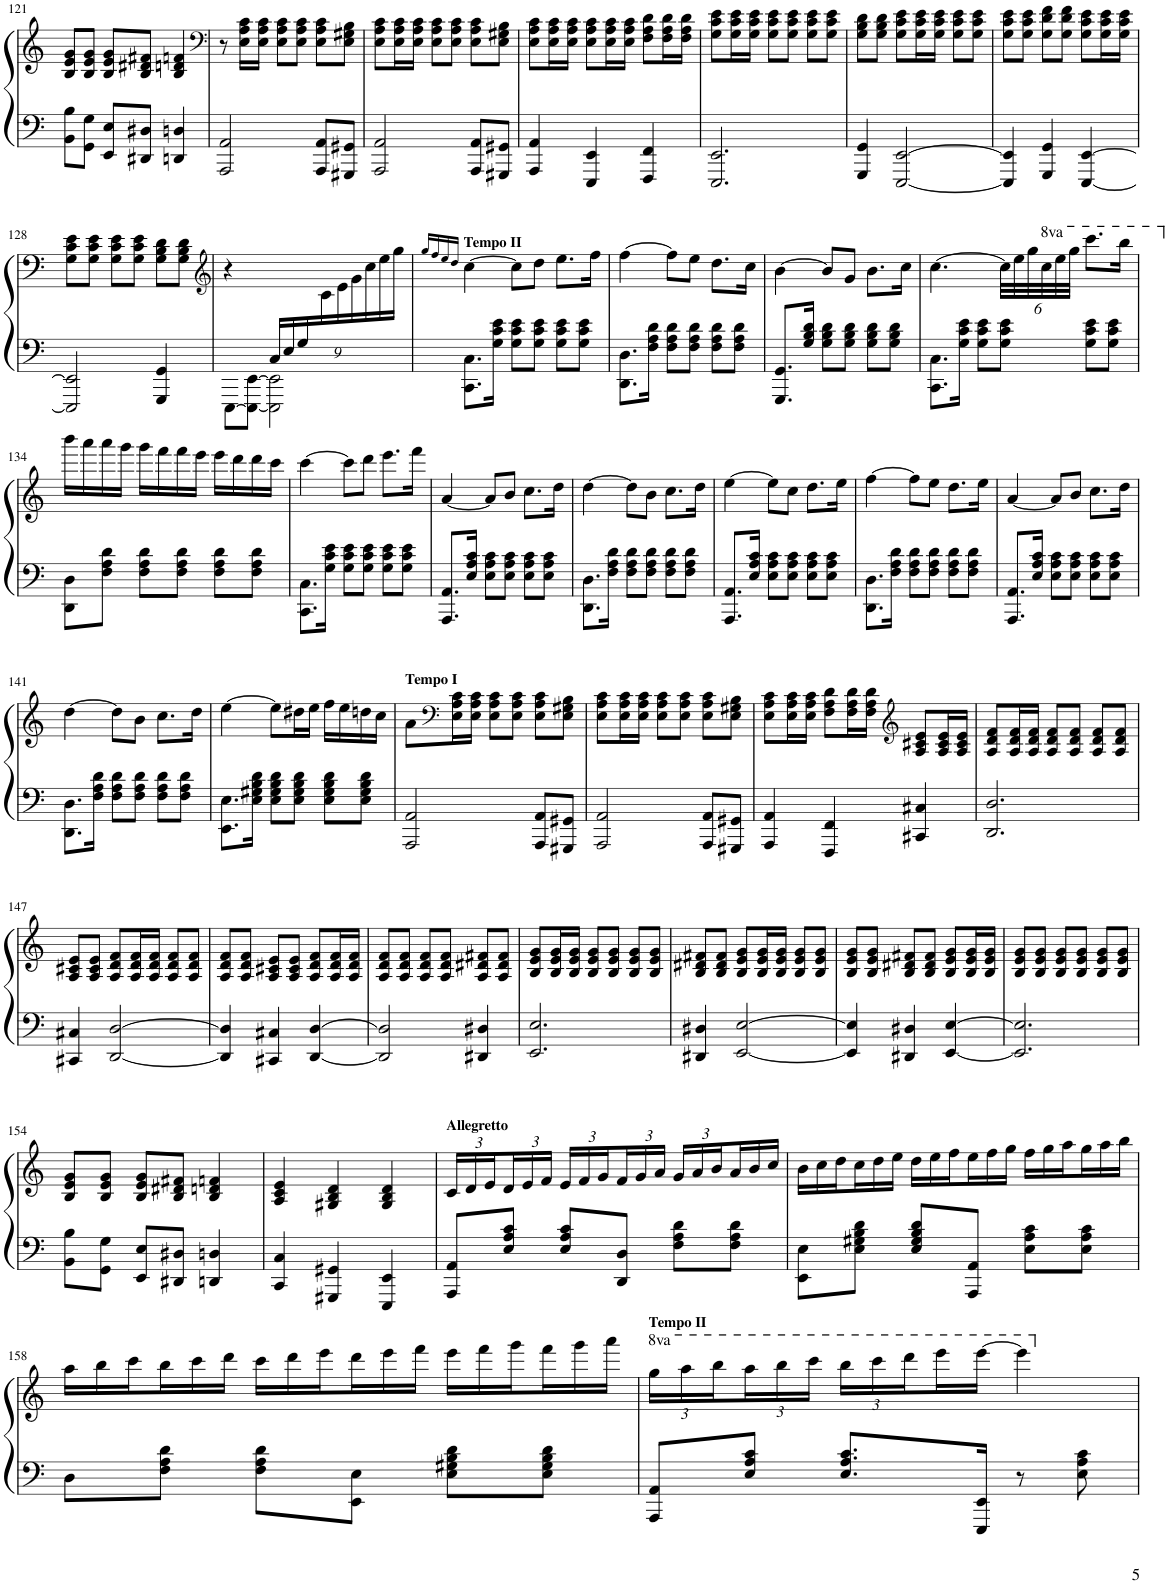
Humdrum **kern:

**kern	**kern
*part1	*part1
*staff2	*staff1
*I"Piano	*
*I'Pno	*
!!LO:PB:g=z
*clefF4	*clefG2
*k[]	*k[]
*M3/4	*M3/4
=121	=121
8BB\ 8B\L	8B/ 8e/ 8g/L
8GG\ 8G\J	8B/ 8e/ 8g/J
8EE/ 8E/L	8B/ 8e/ 8g/L
8DD#X/ 8D#X/J	8B/ 8d#X/ 8f#X/J
4DDn/ 4Dn/	4B/ 4dn/ 4fn/
=122	=122
*	*clefF4
2AAA/ 2AA/	8r
.	16E\ 16A\ 16c\LL
.	16E\ 16A\ 16c\JJ
.	8E\ 8A\ 8c\L
.	8E\ 8A\ 8c\J
8AAA/ 8AA/L	8E\ 8A\ 8c\L
8GGG#X/ 8GG#X/J	8E\ 8G#X\ 8B\J
=123	=123
2AAA/ 2AA/	8E\ 8A\ 8c\L
.	16E\ 16A\ 16c\L
.	16E\ 16A\ 16c\JJ
.	8E\ 8A\ 8c\L
.	8E\ 8A\ 8c\J
8AAA/ 8AA/L	8E\ 8A\ 8c\L
8GGG#X/ 8GG#X/J	8E\ 8G#X\ 8B\J
=124	=124
4AAA/ 4AA/	8E\ 8A\ 8c\L
.	16E\ 16A\ 16c\L
.	16E\ 16A\ 16c\JJ
4EEE/ 4EE/	8E\ 8A\ 8c\L
.	16E\ 16A\ 16c\L
.	16E\ 16A\ 16c\JJ
4FFF/ 4FF/	8F\ 8A\ 8d\L
.	16F\ 16A\ 16d\L
.	16F\ 16A\ 16d\JJ
=125	=125
2.EEE/ 2.EE/	8G\ 8c\ 8e\L
.	16G\ 16c\ 16e\L
.	16G\ 16c\ 16e\JJ
.	8G\ 8c\ 8e\L
.	8G\ 8c\ 8e\J
.	8G\ 8c\ 8e\L
.	8G\ 8c\ 8e\J
=126	=126
4GGG/ 4GG/	8G\ 8B\ 8d\L
.	8G\ 8B\ 8d\J
[2EEE/ [2EE/	8G\ 8c\ 8e\L
.	16G\ 16c\ 16e\L
.	16G\ 16c\ 16e\JJ
.	8G\ 8c\ 8e\L
.	8G\ 8c\ 8e\J
=127	=127
4EEE/] 4EE/]	8G\ 8c\ 8e\L
.	8G\ 8c\ 8e\J
4GGG/ 4GG/	8G\ 8d\ 8f\L
.	8G\ 8d\ 8f\J
[4EEE/ [4EE/	8G\ 8c\ 8e\L
.	16G\ 16c\ 16e\L
.	16G\ 16c\ 16e\JJ
!!LO:LB:g=z
=128	=128
2EEE/] 2EE/]	8G\ 8c\ 8e\L
.	8G\ 8c\ 8e\J
.	8G\ 8c\ 8e\L
.	8G\ 8c\ 8e\J
4GGG/ 4GG/	8G\ 8B\ 8d\L
.	8G\ 8B\ 8d\J
=129	=129
*	*clefG2
*^	*
4ryy	[8EEE\L	4r
.	8EEE\_ [8EE\J	.
*Xbrackettup	*	*
18C/LL	2EEE\] 2EE\]	6ryy
18E/	.	.
18G/	.	.
3ryy	.	18c\
.	.	18e\
.	.	18g\
.	.	18cc\
.	.	18ee\
.	.	18gg\JJ
*v	*v	*
=130	=130
.	16qgg/LL
.	16qff/
.	16qee/
.	16qdd/JJ
!	!LO:TX:a:B:t=Tempo II
8.CC\ 8.C\L	[4cc\
16G\ 16c\ 16e\Jk	.
8G\ 8c\ 8e\L	8cc\L]
8G\ 8c\ 8e\J	8dd\J
8G\ 8c\ 8e\L	8.ee\L
8G\ 8c\ 8e\J	.
.	16ff\Jk
=131	=131
8.DD\ 8.D\L	[4ff\
16F\ 16A\ 16d\Jk	.
8F\ 8A\ 8d\L	8ff\L]
8F\ 8A\ 8d\J	8ee\J
8F\ 8A\ 8d\L	8.dd\L
8F\ 8A\ 8d\J	.
.	16cc\Jk
=132	=132
8.GGG/ 8.GG/L	[4b\
16G/ 16B/ 16d/Jk	.
8G\ 8B\ 8d\L	8b/L]
8G\ 8B\ 8d\J	8g/J
8G\ 8B\ 8d\L	8.b\L
8G\ 8B\ 8d\J	.
.	16cc\Jk
=133	=133
8.CC\ 8.C\L	[4.cc\
16G\ 16c\ 16e\Jk	.
8G\ 8c\ 8e\L	.
*	*Xbrackettup
8G\ 8c\ 8e\J	48cc\LLL]
.	48ee\
.	48gg\
*	*8va
.	48ccc\
.	48eee\
.	48ggg\JJJ
8G\ 8c\ 8e\L	8.cccc\L
8G\ 8c\ 8e\J	.
.	16bbb\Jk
!!LO:LB:g=z
=134	=134
*	*X8va
8DD\ 8D\L	16bbb\LL
.	16aaa\
8F\ 8A\ 8d\J	16aaa\
.	16ggg\JJ
8F\ 8A\ 8d\L	16ggg\LL
.	16fff\
8F\ 8A\ 8d\J	16fff\
.	16eee\JJ
8F\ 8A\ 8d\L	16eee\LL
.	16ddd\
8F\ 8A\ 8d\J	16ddd\
.	16ccc\JJ
=135	=135
8.CC\ 8.C\L	[4ccc\
16G\ 16c\ 16e\Jk	.
8G\ 8c\ 8e\L	8ccc\L]
8G\ 8c\ 8e\J	8ddd\J
8G\ 8c\ 8e\L	8.eee\L
8G\ 8c\ 8e\J	.
.	16fff\Jk
=136	=136
8.AAA/ 8.AA/L	[4a/
16E/ 16A/ 16c/Jk	.
8E\ 8A\ 8c\L	8a/L]
8E\ 8A\ 8c\J	8b/J
8E\ 8A\ 8c\L	8.cc\L
8E\ 8A\ 8c\J	.
.	16dd\Jk
=137	=137
8.DD\ 8.D\L	[4dd\
16F\ 16A\ 16d\Jk	.
8F\ 8A\ 8d\L	8dd\L]
8F\ 8A\ 8d\J	8b\J
8F\ 8A\ 8d\L	8.cc\L
8F\ 8A\ 8d\J	.
.	16dd\Jk
=138	=138
8.AAA/ 8.AA/L	[4ee\
16E/ 16A/ 16c/Jk	.
8E\ 8A\ 8c\L	8ee\L]
8E\ 8A\ 8c\J	8cc\J
8E\ 8A\ 8c\L	8.dd\L
8E\ 8A\ 8c\J	.
.	16ee\Jk
=139	=139
8.DD\ 8.D\L	[4ff\
16F\ 16A\ 16d\Jk	.
8F\ 8A\ 8d\L	8ff\L]
8F\ 8A\ 8d\J	8ee\J
8F\ 8A\ 8d\L	8.dd\L
8F\ 8A\ 8d\J	.
.	16ee\Jk
=140	=140
8.AAA/ 8.AA/L	[4a/
16E/ 16A/ 16c/Jk	.
8E\ 8A\ 8c\L	8a/L]
8E\ 8A\ 8c\J	8b/J
8E\ 8A\ 8c\L	8.cc\L
8E\ 8A\ 8c\J	.
.	16dd\Jk
!!LO:LB:g=z
=141	=141
8.DD\ 8.D\L	[4dd\
16F\ 16A\ 16d\Jk	.
8F\ 8A\ 8d\L	8dd\L]
8F\ 8A\ 8d\J	8b\J
8F\ 8A\ 8d\L	8.cc\L
8F\ 8A\ 8d\J	.
.	16dd\Jk
=142	=142
8.EE\ 8.E\L	[4ee\
16E\ 16G#X\ 16B\ 16d\Jk	.
8E\ 8G#\ 8B\ 8d\L	8ee\L]
8E\ 8G#\ 8B\ 8d\J	16dd#X\L
.	16ee\JJ
8E\ 8G#\ 8B\ 8d\L	16ff\LL
.	16ee\
8E\ 8G#\ 8B\ 8d\J	16ddn\
.	16cc\JJ
=143	=143
!	!LO:TX:a:B:t=Tempo I
2AAA/ 2AA/	8a\L
*	*clefF4
.	16E\ 16A\ 16c\L
.	16E\ 16A\ 16c\JJ
.	8E\ 8A\ 8c\L
.	8E\ 8A\ 8c\J
8AAA/ 8AA/L	8E\ 8A\ 8c\L
8GGG#X/ 8GG#X/J	8E\ 8G#X\ 8B\J
=144	=144
2AAA/ 2AA/	8E\ 8A\ 8c\L
.	16E\ 16A\ 16c\L
.	16E\ 16A\ 16c\JJ
.	8E\ 8A\ 8c\L
.	8E\ 8A\ 8c\J
8AAA/ 8AA/L	8E\ 8A\ 8c\L
8GGG#X/ 8GG#X/J	8E\ 8G#X\ 8B\J
=145	=145
4AAA/ 4AA/	8E\ 8A\ 8c\L
.	16E\ 16A\ 16c\L
.	16E\ 16A\ 16c\JJ
4FFF/ 4FF/	8F\ 8A\ 8d\L
.	16F\ 16A\ 16d\L
.	16F\ 16A\ 16d\JJ
*	*clefG2
4CC#X/ 4C#X/	8A/ 8c#X/ 8e/L
.	16A/ 16c#/ 16e/L
.	16A/ 16c#/ 16e/JJ
=146	=146
2.DD/ 2.D/	8A/ 8d/ 8f/L
.	16A/ 16d/ 16f/L
.	16A/ 16d/ 16f/JJ
.	8A/ 8d/ 8f/L
.	8A/ 8d/ 8f/J
.	8A/ 8d/ 8f/L
.	8A/ 8d/ 8f/J
!!LO:LB:g=z
=147	=147
4CC#X/ 4C#X/	8A/ 8c#X/ 8e/L
.	8A/ 8c#/ 8e/J
[2DD/ [2D/	8A/ 8d/ 8f/L
.	16A/ 16d/ 16f/L
.	16A/ 16d/ 16f/JJ
.	8A/ 8d/ 8f/L
.	8A/ 8d/ 8f/J
=148	=148
4DD/] 4D/]	8A/ 8d/ 8f/L
.	8A/ 8d/ 8f/J
4CC#X/ 4C#X/	8A/ 8c#X/ 8e/L
.	8A/ 8c#/ 8e/J
[4DD/ [4D/	8A/ 8d/ 8f/L
.	16A/ 16d/ 16f/L
.	16A/ 16d/ 16f/JJ
=149	=149
2DD/] 2D/]	8A/ 8d/ 8f/L
.	8A/ 8d/ 8f/J
.	8A/ 8d/ 8f/L
.	8A/ 8d/ 8f/J
4DD#X/ 4D#X/	8A/ 8d#X/ 8f#X/L
.	8A/ 8d#/ 8f#/J
=150	=150
2.EE/ 2.E/	8B/ 8e/ 8g/L
.	16B/ 16e/ 16g/L
.	16B/ 16e/ 16g/JJ
.	8B/ 8e/ 8g/L
.	8B/ 8e/ 8g/J
.	8B/ 8e/ 8g/L
.	8B/ 8e/ 8g/J
=151	=151
4DD#X/ 4D#X/	8B/ 8d#X/ 8f#X/L
.	8B/ 8d#/ 8f#/J
[2EE/ [2E/	8B/ 8e/ 8g/L
.	16B/ 16e/ 16g/L
.	16B/ 16e/ 16g/JJ
.	8B/ 8e/ 8g/L
.	8B/ 8e/ 8g/J
=152	=152
4EE/] 4E/]	8B/ 8e/ 8g/L
.	8B/ 8e/ 8g/J
4DD#X/ 4D#X/	8B/ 8d#X/ 8f#X/L
.	8B/ 8d#/ 8f#/J
[4EE/ [4E/	8B/ 8e/ 8g/L
.	16B/ 16e/ 16g/L
.	16B/ 16e/ 16g/JJ
=153	=153
2.EE/] 2.E/]	8B/ 8e/ 8g/L
.	8B/ 8e/ 8g/J
.	8B/ 8e/ 8g/L
.	8B/ 8e/ 8g/J
.	8B/ 8e/ 8g/L
.	8B/ 8e/ 8g/J
!!LO:LB:g=z
=154	=154
8BB\ 8B\L	8B/ 8e/ 8g/L
8GG\ 8G\J	8B/ 8e/ 8g/J
8EE/ 8E/L	8B/ 8e/ 8g/L
8DD#X/ 8D#X/J	8B/ 8d#X/ 8f#X/J
4DDn/ 4Dn/	4B/ 4dn/ 4fn/
=155	=155
4CC/ 4C/	4A/ 4c/ 4e/
4GGG#X/ 4GG#X/	4G#X/ 4B/ 4d/
4EEE/ 4EE/	4G#/ 4B/ 4d/
=156	=156
!	!LO:TX:a:B:t=Allegretto
8AAA/ 8AA/L	24c/LL
.	24d/
.	24e/
8E/ 8A/ 8c/J	24d/
.	24e/
.	24f/JJ
8E/ 8A/ 8c/L	24e/LL
.	24f/
.	24g/
8DD/ 8D/J	24f/
.	24g/
.	24a/JJ
8F\ 8A\ 8d\L	24g/LL
.	24a/
.	24b/
8F\ 8A\ 8d\J	24a/
.	24b/
.	24cc/JJ
=157	=157
8EE\ 8E\L	24b\LL
.	24cc\
.	24dd\
8E\ 8G#X\ 8B\ 8d\J	24cc\
.	24dd\
.	24ee\JJ
8E/ 8G#/ 8B/ 8d/L	24dd\LL
.	24ee\
.	24ff\
8AAA/ 8AA/J	24ee\
.	24ff\
.	24gg\JJ
8E\ 8A\ 8c\L	24ff\LL
.	24gg\
.	24aa\
8E\ 8A\ 8c\J	24gg\
.	24aa\
.	24bb\JJ
!!LO:LB:g=z
=158	=158
8D\L	24aa\LL
.	24bb\
.	24ccc\
8F\ 8A\ 8d\J	24bb\
.	24ccc\
.	24ddd\JJ
8F\ 8A\ 8d\L	24ccc\LL
.	24ddd\
.	24eee\
8EE\ 8E\J	24ddd\
.	24eee\
.	24fff\JJ
8E\ 8G#X\ 8B\ 8d\L	24eee\LL
.	24fff\
.	24ggg\
8E\ 8G#\ 8B\ 8d\J	24fff\
.	24ggg\
.	24aaa\JJ
=159	=159
*	*8va
!	!LO:TX:a:B:t=Tempo II
8AAA/ 8AA/L	24ggg\LL
.	24aaa\
.	24bbb\
8E/ 8A/ 8c/J	24aaa\
.	24bbb\
.	24cccc\JJ
8.E/ 8.A/ 8.c/L	24bbb\LL
.	24cccc\
.	24dddd\
.	16eeee\
16EEE/ 16EE/Jk	[16eeee\JJ
8r	4eeee\]
8E\ 8A\ 8c\	.
*	*X8va
=	=
*-	*-
